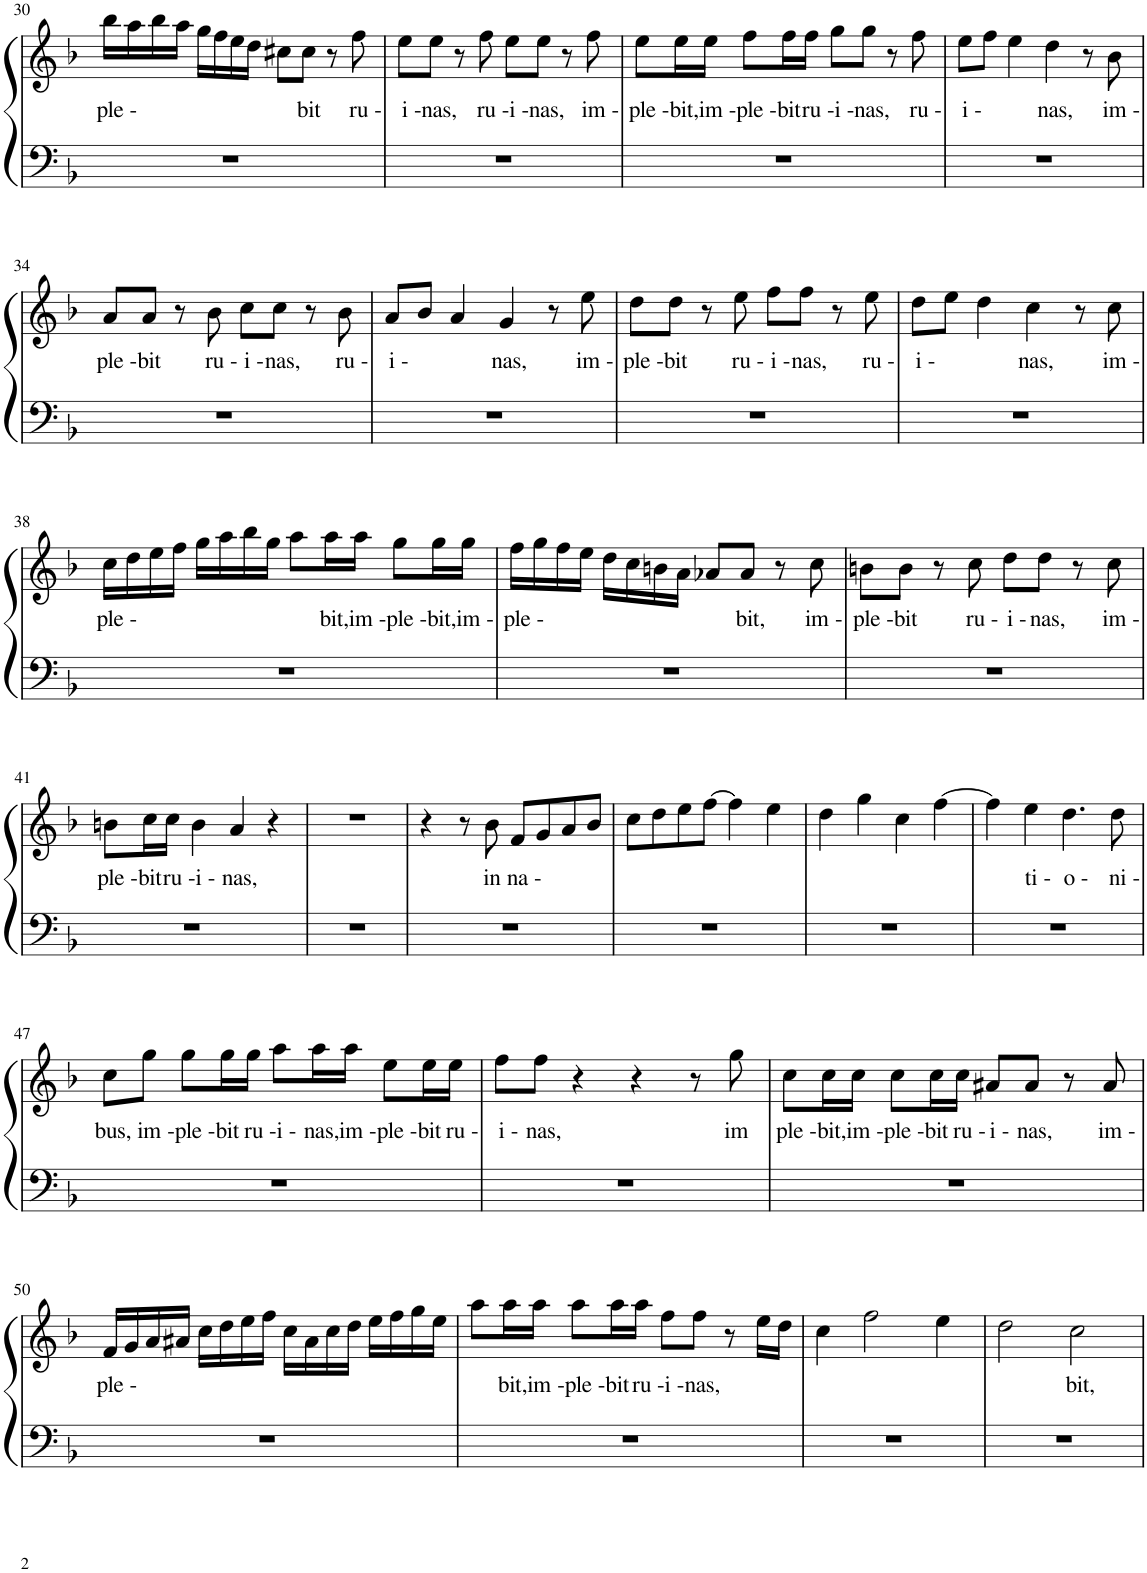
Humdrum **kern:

**kern	**kern	**text
*part1	*part1	*part1
*staff2	*staff1	*staff1
*I"Piano	*	*
*I'Pno.	*	*
!!LO:PB:g=z
*clefF4	*clefG2	*
*k[b-]	*k[b-]	*
*M4/4	*M4/4	*
*met(c)	*met(c)	*
=30	=30	=30
!	!	!LO:LY:b
1r	16bb-\LL	ple -
.	16aa\	.
.	16bb-\	.
.	16aa\JJ	.
.	16gg\LL	.
.	16ff\	.
.	16ee\	.
.	16dd\JJ	.
.	8cc#X\L	.
!	!	!LO:LY:b
.	8cc#\J	bit
.	8r	.
!	!	!LO:LY:b
.	8ff\	ru -
=31	=31	=31
!	!	!LO:LY:b
1r	8ee\L	i -
!	!	!LO:LY:b
.	8ee\J	nas,
.	8r	.
!	!	!LO:LY:b
.	8ff\	ru -
!	!	!LO:LY:b
.	8ee\L	i -
!	!	!LO:LY:b
.	8ee\J	nas,
.	8r	.
!	!	!LO:LY:b
.	8ff\	im -
=32	=32	=32
!	!	!LO:LY:b
1r	8ee\L	ple -
!	!	!LO:LY:b
.	16ee\L	bit,
!	!	!LO:LY:b
.	16ee\JJ	im -
!	!	!LO:LY:b
.	8ff\L	ple -
!	!	!LO:LY:b
.	16ff\L	bit
!	!	!LO:LY:b
.	16ff\JJ	ru -
!	!	!LO:LY:b
.	8gg\L	i -
!	!	!LO:LY:b
.	8gg\J	nas,
.	8r	.
!	!	!LO:LY:b
.	8ff\	ru -
=33	=33	=33
!	!	!LO:LY:b
1r	8ee\L	i -
.	8ff\J	.
.	4ee\	.
!	!	!LO:LY:b
.	4dd\	nas,
.	8r	.
!	!	!LO:LY:b
.	8b-\	im -
!!LO:LB:g=z
=34	=34	=34
!	!	!LO:LY:b
1r	8a/L	ple -
!	!	!LO:LY:b
.	8a/J	bit
.	8r	.
!	!	!LO:LY:b
.	8b-\	ru -
!	!	!LO:LY:b
.	8cc\L	i -
!	!	!LO:LY:b
.	8cc\J	nas,
.	8r	.
!	!	!LO:LY:b
.	8b-\	ru -
=35	=35	=35
!	!	!LO:LY:b
1r	8a/L	i -
.	8b-/J	.
.	4a/	.
!	!	!LO:LY:b
.	4g/	nas,
.	8r	.
!	!	!LO:LY:b
.	8ee\	im -
=36	=36	=36
!	!	!LO:LY:b
1r	8dd\L	ple -
!	!	!LO:LY:b
.	8dd\J	bit
.	8r	.
!	!	!LO:LY:b
.	8ee\	ru -
!	!	!LO:LY:b
.	8ff\L	i -
!	!	!LO:LY:b
.	8ff\J	nas,
.	8r	.
!	!	!LO:LY:b
.	8ee\	ru -
=37	=37	=37
!	!	!LO:LY:b
1r	8dd\L	i -
.	8ee\J	.
.	4dd\	.
!	!	!LO:LY:b
.	4cc\	nas,
.	8r	.
!	!	!LO:LY:b
.	8cc\	im -
!!LO:LB:g=z
=38	=38	=38
!	!	!LO:LY:b
1r	16cc\LL	ple -
.	16dd\	.
.	16ee\	.
.	16ff\JJ	.
.	16gg\LL	.
.	16aa\	.
.	16bb-\	.
.	16gg\JJ	.
.	8aa\L	.
!	!	!LO:LY:b
.	16aa\L	bit,
!	!	!LO:LY:b
.	16aa\JJ	im -
!	!	!LO:LY:b
.	8gg\L	ple -
!	!	!LO:LY:b
.	16gg\L	bit,
!	!	!LO:LY:b
.	16gg\JJ	im -
=39	=39	=39
!	!	!LO:LY:b
1r	16ff\LL	ple -
.	16gg\	.
.	16ff\	.
.	16ee\JJ	.
.	16dd\LL	.
.	16cc\	.
.	16bn\	.
.	16a\JJ	.
.	8a-X/L	.
!	!	!LO:LY:b
.	8a-/J	bit,
.	8r	.
!	!	!LO:LY:b
.	8cc\	im -
=40	=40	=40
!	!	!LO:LY:b
1r	8bn\L	ple -
!	!	!LO:LY:b
.	8b\J	bit
.	8r	.
!	!	!LO:LY:b
.	8cc\	ru -
!	!	!LO:LY:b
.	8dd\L	i -
!	!	!LO:LY:b
.	8dd\J	nas,
.	8r	.
!	!	!LO:LY:b
.	8cc\	im -
!!LO:LB:g=z
=41	=41	=41
!	!	!LO:LY:b
1r	8bn\L	ple -
!	!	!LO:LY:b
.	16cc\L	bit
!	!	!LO:LY:b
.	16cc\JJ	ru -
!	!	!LO:LY:b
.	4b\	i -
!	!	!LO:LY:b
.	4a/	nas,
.	4r	.
=42	=42	=42
1r	1r	.
=43	=43	=43
1r	4r	.
.	8r	.
!	!	!LO:LY:b
.	8b-\	in
!	!	!LO:LY:b
.	8f/L	na -
.	8g/	.
.	8a/	.
.	8b-/J	.
=44	=44	=44
1r	8cc\L	.
.	8dd\	.
.	8ee\	.
.	[8ff\J	.
.	4ff\]	.
.	4ee\	.
=45	=45	=45
1r	4dd\	.
.	4gg\	.
.	4cc\	.
.	[4ff\	.
=46	=46	=46
1r	4ff\]	.
!	!	!LO:LY:b
.	4ee\	ti -
!	!	!LO:LY:b
.	4.dd\	o -
!	!	!LO:LY:b
.	8dd\	ni -
!!LO:LB:g=z
=47	=47	=47
!	!	!LO:LY:b
1r	8cc\L	bus,
!	!	!LO:LY:b
.	8gg\J	im -
!	!	!LO:LY:b
.	8gg\L	ple -
!	!	!LO:LY:b
.	16gg\L	bit
!	!	!LO:LY:b
.	16gg\JJ	ru -
!	!	!LO:LY:b
.	8aa\L	i -
!	!	!LO:LY:b
.	16aa\L	nas,
!	!	!LO:LY:b
.	16aa\JJ	im -
!	!	!LO:LY:b
.	8ee\L	ple -
!	!	!LO:LY:b
.	16ee\L	bit
!	!	!LO:LY:b
.	16ee\JJ	ru -
=48	=48	=48
!	!	!LO:LY:b
1r	8ff\L	i -
!	!	!LO:LY:b
.	8ff\J	nas,
.	4r	.
.	4r	.
.	8r	.
!	!	!LO:LY:b
.	8gg\	im
=49	=49	=49
!	!	!LO:LY:b
1r	8cc\L	ple -
!	!	!LO:LY:b
.	16cc\L	bit,
!	!	!LO:LY:b
.	16cc\JJ	im -
!	!	!LO:LY:b
.	8cc\L	ple -
!	!	!LO:LY:b
.	16cc\L	bit
!	!	!LO:LY:b
.	16cc\JJ	ru -
!	!	!LO:LY:b
.	8a#X/L	i -
!	!	!LO:LY:b
.	8a#/J	nas,
.	8r	.
!	!	!LO:LY:b
.	8a#/	im -
!!LO:LB:g=z
=50	=50	=50
!	!	!LO:LY:b
1r	16f/LL	ple -
.	16g/	.
.	16a/	.
.	16a#X/JJ	.
.	16cc\LL	.
.	16dd\	.
.	16ee\	.
.	16ff\JJ	.
.	16cc\LL	.
.	16a#\	.
.	16cc\	.
.	16dd\JJ	.
.	16ee\LL	.
.	16ff\	.
.	16gg\	.
.	16ee\JJ	.
=51	=51	=51
1r	8aa\L	.
!	!	!LO:LY:b
.	16aa\L	bit,
!	!	!LO:LY:b
.	16aa\JJ	im -
!	!	!LO:LY:b
.	8aa\L	ple -
!	!	!LO:LY:b
.	16aa\L	bit
!	!	!LO:LY:b
.	16aa\JJ	ru -
!	!	!LO:LY:b
.	8ff\L	i -
!	!	!LO:LY:b
.	8ff\J	nas,
.	8r	.
.	16ee\LL	.
.	16dd\JJ	.
=52	=52	=52
1r	4cc\	.
.	2ff\	.
.	4ee\	.
=53	=53	=53
1r	2dd\	.
!	!	!LO:LY:b
.	2cc\	bit,
=	=	=
*-	*-	*-
